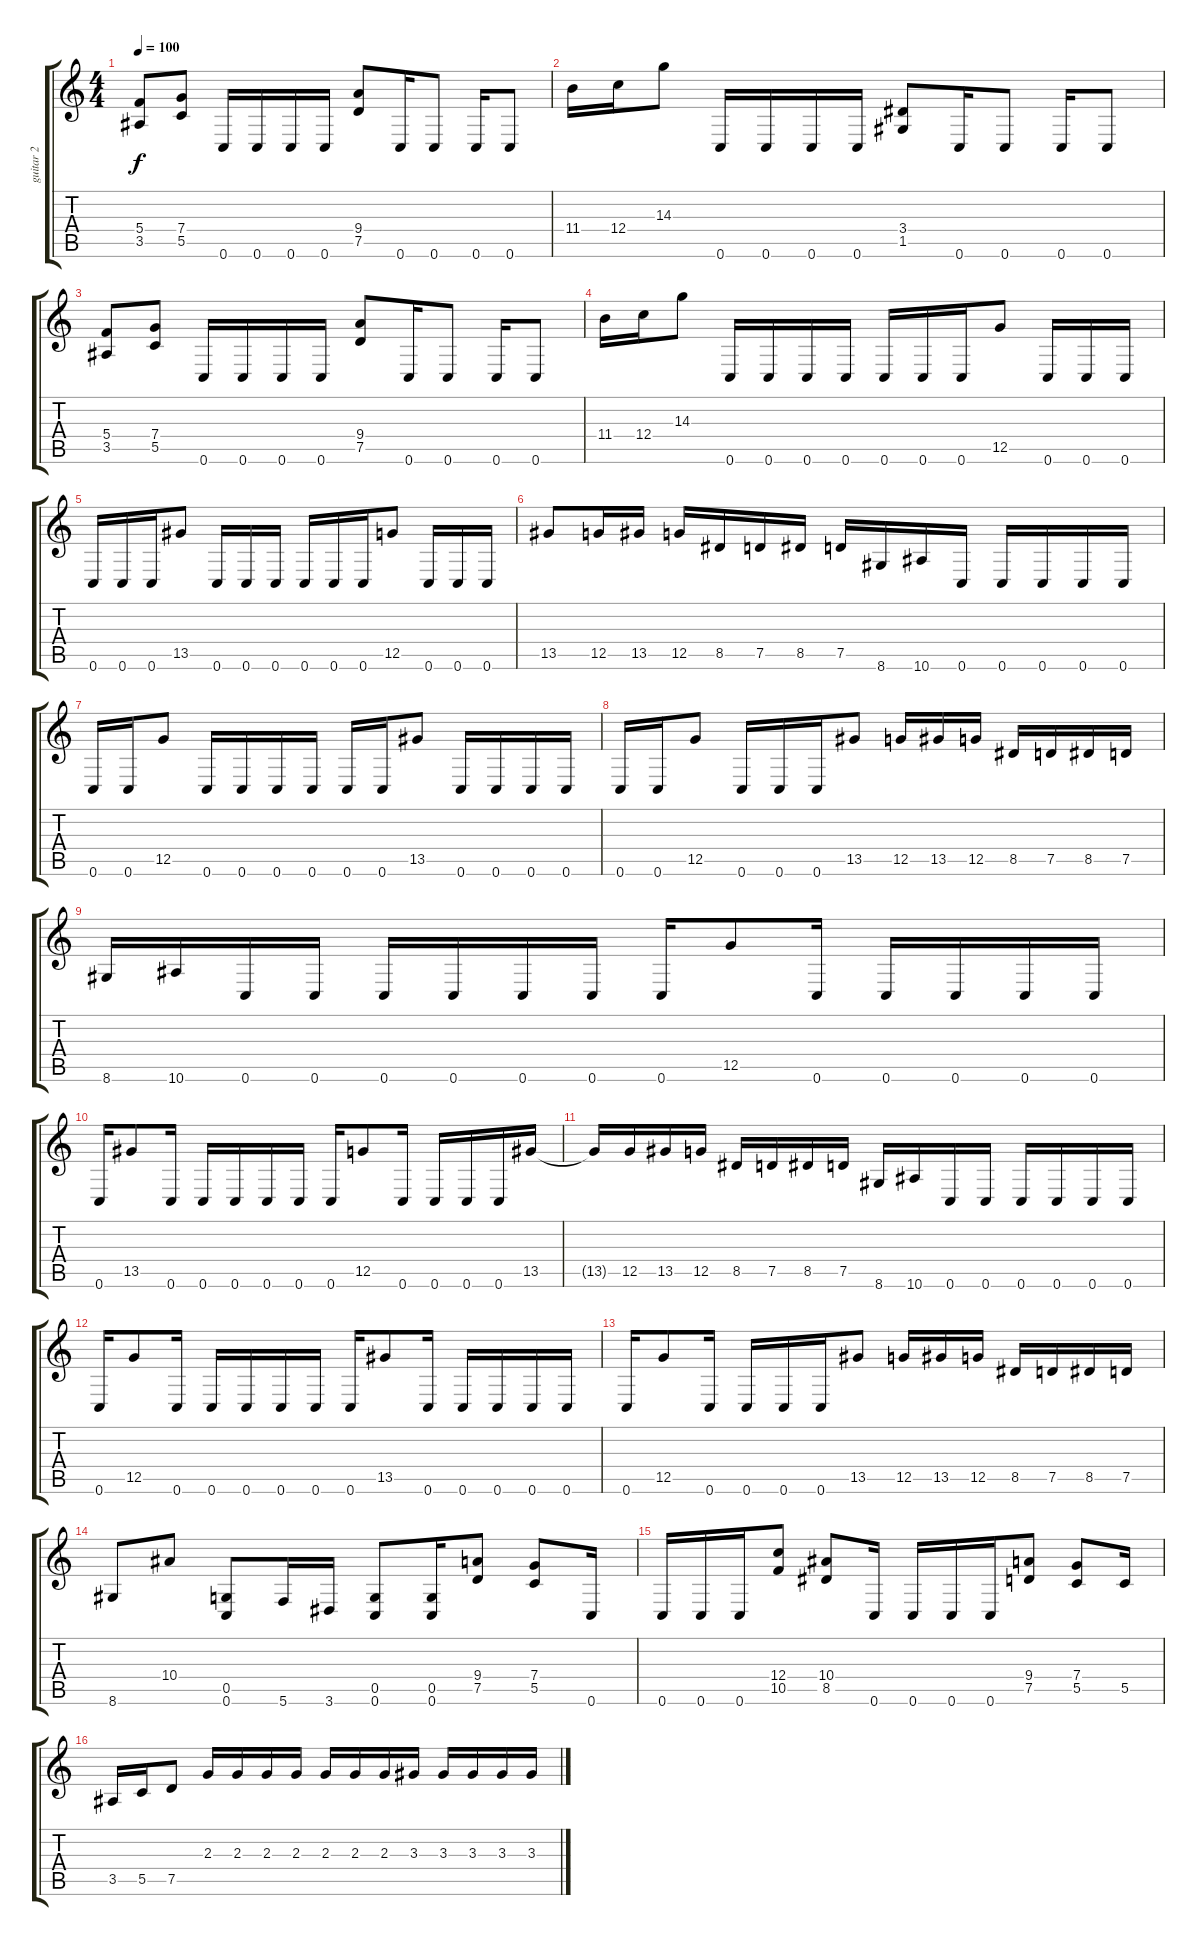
\track ("guitar 2" "guitar 2") {instrument distortionguitar}
\staff {score tabs}
\tuning (D4 A3 F3 C3 G2 C2) {hide}
\ts (4 4)
\tempo 100
\clef g2
\ks c
(5.4 3.5).8{dy f} (7.4 5.5).8 0.6.16 0.6.16 0.6.16 0.6.16 (9.4 7.5).8 0.6.16 0.6.8 0.6.16 0.6.8 |
11.4.16 12.4.16 14.3.8 0.6.16 0.6.16 0.6.16 0.6.16 (3.4 1.5).8 0.6.16 0.6.8 0.6.16 0.6.8 |
(5.4 3.5).8 (7.4 5.5).8 0.6.16 0.6.16 0.6.16 0.6.16 (9.4 7.5).8 0.6.16 0.6.8 0.6.16 0.6.8 |
11.4.16 12.4.16 14.3.8 0.6.16 0.6.16 0.6.16 0.6.16 0.6.16 0.6.16 0.6.16 12.5.8 0.6.16 0.6.16 0.6.16 |
0.6.16 0.6.16 0.6.16 13.5.8 0.6.16 0.6.16 0.6.16 0.6.16 0.6.16 0.6.16 12.5.8 0.6.16 0.6.16 0.6.16 |
13.5.8 12.5.16 13.5.16 12.5.16 8.5.16 7.5.16 8.5.16 7.5.16 8.6.16 10.6.16 0.6.16 0.6.16 0.6.16 0.6.16 0.6.16 |
0.6.16 0.6.16 12.5.8 0.6.16 0.6.16 0.6.16 0.6.16 0.6.16 0.6.16 13.5.8 0.6.16 0.6.16 0.6.16 0.6.16 |
0.6.16 0.6.16 12.5.8 0.6.16 0.6.16 0.6.16 13.5.8 12.5.16 13.5.16 12.5.16 8.5.16 7.5.16 8.5.16 7.5.16 |
8.6.16 10.6.16 0.6.16 0.6.16 0.6.16 0.6.16 0.6.16 0.6.16 0.6.16 12.5.8 0.6.16 0.6.16 0.6.16 0.6.16 0.6.16 |
0.6.16 13.5.8 0.6.16 0.6.16 0.6.16 0.6.16 0.6.16 0.6.16 12.5.8 0.6.16 0.6.16 0.6.16 0.6.16 13.5.16 |
13.5{t}.16 12.5.16 13.5.16 12.5.16 8.5.16 7.5.16 8.5.16 7.5.16 8.6.16 10.6.16 0.6.16 0.6.16 0.6.16 0.6.16 0.6.16 0.6.16 |
0.6.16 12.5.8 0.6.16 0.6.16 0.6.16 0.6.16 0.6.16 0.6.16 13.5.8 0.6.16 0.6.16 0.6.16 0.6.16 0.6.16 |
0.6.16 12.5.8 0.6.16 0.6.16 0.6.16 0.6.16 13.5.8 12.5.16 13.5.16 12.5.16 8.5.16 7.5.16 8.5.16 7.5.16 |
8.6.8 10.4.8 (0.5 0.6).8 5.6.16 3.6.16 (0.5 0.6).8 (0.5 0.6).16 (9.4 7.5).8 (7.4 5.5).8 0.6.16 |
0.6.16 0.6.16 0.6.16 (12.4 10.5).8 (10.4 8.5).8 0.6.16 0.6.16 0.6.16 0.6.16 (9.4 7.5).8 (7.4 5.5).8 5.5.16 |
3.5.16 5.5.16 7.5.8 2.3.16 2.3.16 2.3.16 2.3.16 2.3.16 2.3.16 2.3.16 3.3.16 3.3.16 3.3.16 3.3.16 3.3.16
